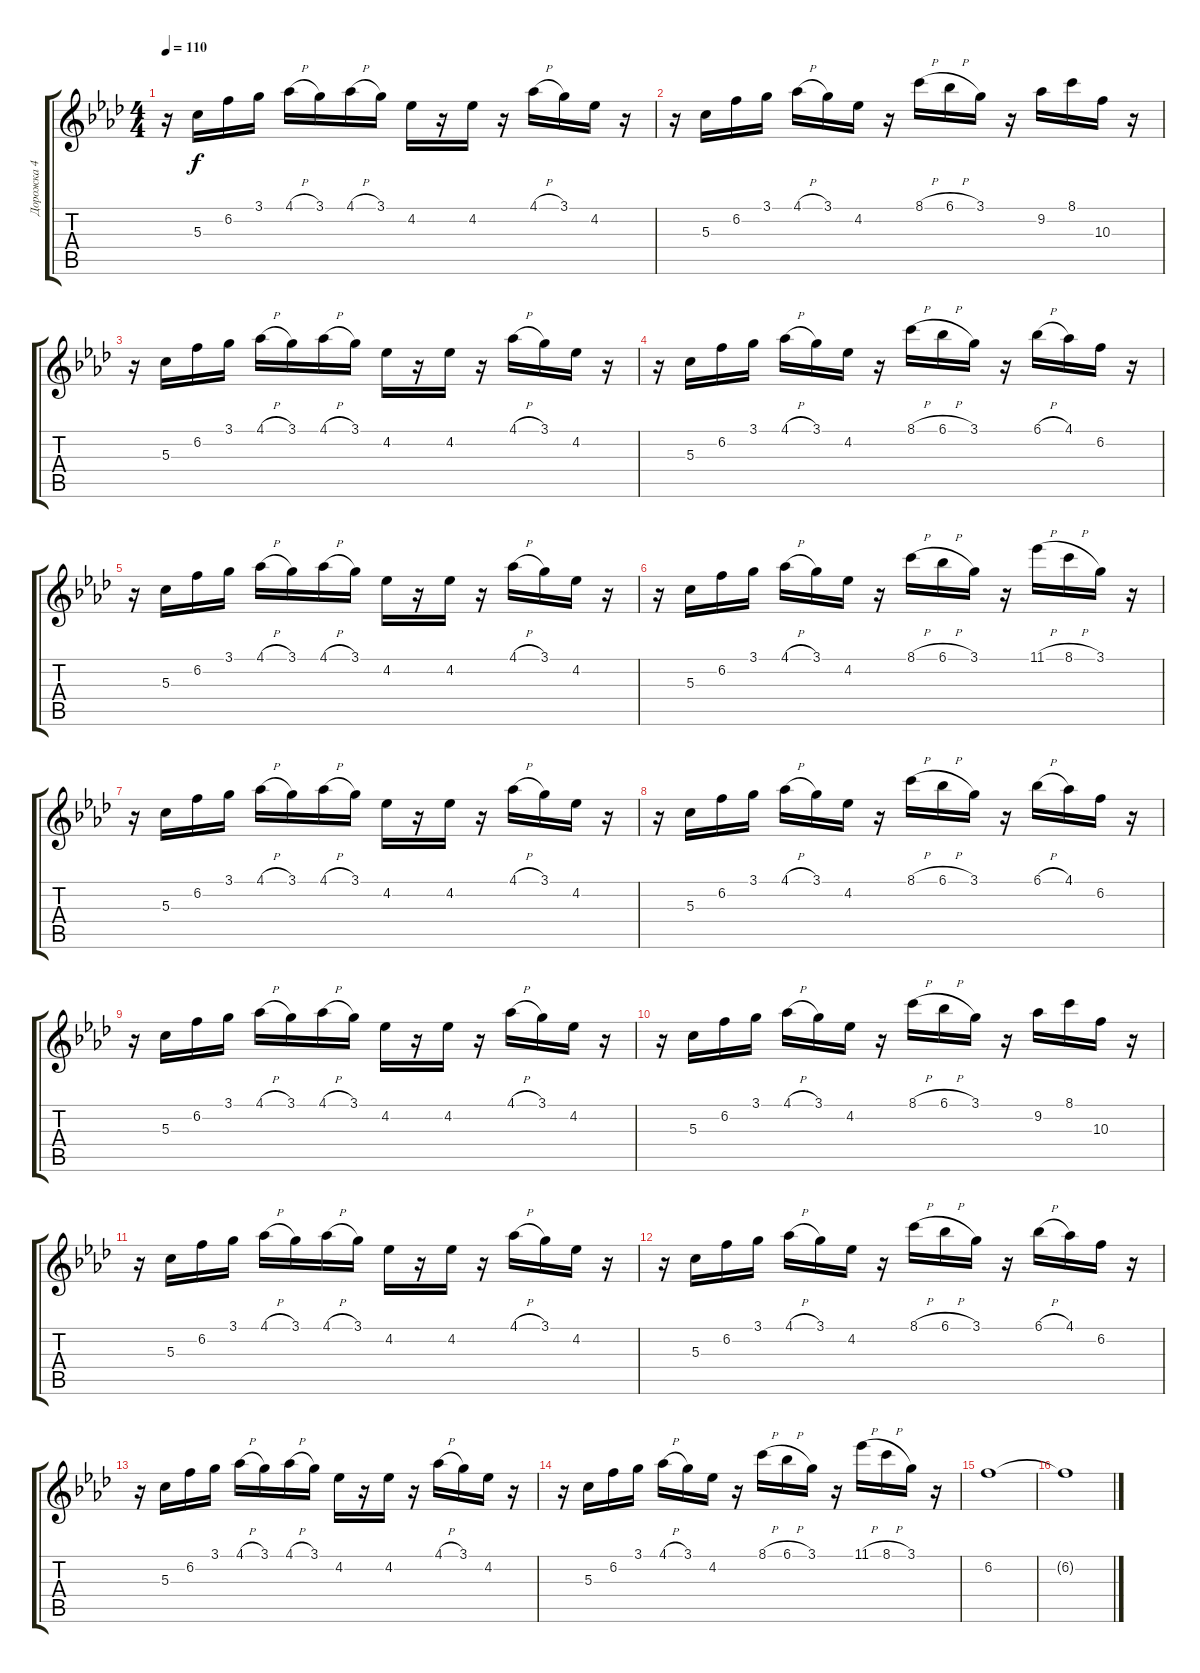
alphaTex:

\track ("Дорожка 4" "Дорожка 4") {instrument acousticguitarsteel}
\staff {score tabs}
\tuning (E4 B3 G3 D3 A2 E2) {hide}
\ts (4 4)
\tempo 110
\clef g2
\ks fminor
r.16{dy f} 5.3.16 6.2.16 3.1.16 4.1{h}.16 3.1.16 4.1{h}.16 3.1.16 4.2.16 r.16 4.2.16 r.16 4.1{h}.16 3.1.16 4.2.16 r.16 |
r.16 5.3.16 6.2.16 3.1.16 4.1{h}.16 3.1.16 4.2.16 r.16 8.1{h}.16 6.1{h}.16 3.1.16 r.16 9.2.16 8.1.16 10.3.16 r.16 |
r.16 5.3.16 6.2.16 3.1.16 4.1{h}.16 3.1.16 4.1{h}.16 3.1.16 4.2.16 r.16 4.2.16 r.16 4.1{h}.16 3.1.16 4.2.16 r.16 |
r.16 5.3.16 6.2.16 3.1.16 4.1{h}.16 3.1.16 4.2.16 r.16 8.1{h}.16 6.1{h}.16 3.1.16 r.16 6.1{h}.16 4.1.16 6.2.16 r.16 |
r.16 5.3.16 6.2.16 3.1.16 4.1{h}.16 3.1.16 4.1{h}.16 3.1.16 4.2.16 r.16 4.2.16 r.16 4.1{h}.16 3.1.16 4.2.16 r.16 |
r.16 5.3.16 6.2.16 3.1.16 4.1{h}.16 3.1.16 4.2.16 r.16 8.1{h}.16 6.1{h}.16 3.1.16 r.16 11.1{h}.16 8.1{h}.16 3.1.16 r.16 |
r.16 5.3.16 6.2.16 3.1.16 4.1{h}.16 3.1.16 4.1{h}.16 3.1.16 4.2.16 r.16 4.2.16 r.16 4.1{h}.16 3.1.16 4.2.16 r.16 |
r.16 5.3.16 6.2.16 3.1.16 4.1{h}.16 3.1.16 4.2.16 r.16 8.1{h}.16 6.1{h}.16 3.1.16 r.16 6.1{h}.16 4.1.16 6.2.16 r.16 |
r.16 5.3.16 6.2.16 3.1.16 4.1{h}.16 3.1.16 4.1{h}.16 3.1.16 4.2.16 r.16 4.2.16 r.16 4.1{h}.16 3.1.16 4.2.16 r.16 |
r.16 5.3.16 6.2.16 3.1.16 4.1{h}.16 3.1.16 4.2.16 r.16 8.1{h}.16 6.1{h}.16 3.1.16 r.16 9.2.16 8.1.16 10.3.16 r.16 |
r.16 5.3.16 6.2.16 3.1.16 4.1{h}.16 3.1.16 4.1{h}.16 3.1.16 4.2.16 r.16 4.2.16 r.16 4.1{h}.16 3.1.16 4.2.16 r.16 |
r.16 5.3.16 6.2.16 3.1.16 4.1{h}.16 3.1.16 4.2.16 r.16 8.1{h}.16 6.1{h}.16 3.1.16 r.16 6.1{h}.16 4.1.16 6.2.16 r.16 |
r.16 5.3.16 6.2.16 3.1.16 4.1{h}.16 3.1.16 4.1{h}.16 3.1.16 4.2.16 r.16 4.2.16 r.16 4.1{h}.16 3.1.16 4.2.16 r.16 |
r.16 5.3.16 6.2.16 3.1.16 4.1{h}.16 3.1.16 4.2.16 r.16 8.1{h}.16 6.1{h}.16 3.1.16 r.16 11.1{h}.16 8.1{h}.16 3.1.16 r.16 |
6.2.1 |
6.2{t}.1
